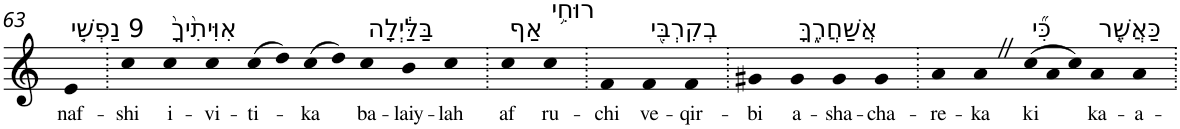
**kern	**text
*part1	*part1
*staff1	*staff1
*I"Piano	*
*I'Pno	*
!!LO:PB:g=z
*clefG2	*
*k[]	*
=63	=63
!LO:TX:a:t=9 נַפְשִׁ֤י	!
!	!LO:LY:b
4e	naf-
=64.	=64.
!	!LO:LY:b
4cc	-shi
!LO:TX:a:t=אִוִּיתִ֙יךָ֙	!
!	!LO:LY:b
4cc	i-
!	!LO:LY:b
4cc	-vi-
!	!LO:LY:b
(8cc	-ti-
8dd)	.
!	!LO:LY:b
(8cc	-ka
8dd)	.
!LO:TX:a:t=בַּלַּ֔יְלָה	!
!	!LO:LY:b
4cc	ba-
!	!LO:LY:b
4b	-laiy-
!	!LO:LY:b
4cc	-lah
=65.	=65.
!LO:TX:a:t=אַף	!
!	!LO:LY:b
4cc	af
!LO:TX:a:t=רוּחִ֥י	!
!	!LO:LY:b
4cc	ru-
=66.	=66.
!	!LO:LY:b
4f	-chi
!LO:TX:a:t=בְקִרְבִּ֖י	!
!	!LO:LY:b
4f	ve-
!	!LO:LY:b
4f	-qir-
=67.	=67.
!	!LO:LY:b
4g#X	-bi
!LO:TX:a:t=אֲשַׁחֲרֶ֑ךָּ	!
!	!LO:LY:b
4g#	a-
!	!LO:LY:b
4g#	-sha-
!	!LO:LY:b
4g#	-cha-
=68.	=68.
!	!LO:LY:b
4a	-re-
!	!LO:LY:b
4aZ	-ka
!LO:TX:a:t=כִּ֞י	!
!	!LO:LY:b
(12cc	ki
12a	.
12cc)	.
!LO:TX:a:t=כַּאֲשֶׁ֤ר	!
!	!LO:LY:b
4a	ka-
!	!LO:LY:b
4a	-a-
=.	=.
*-	*-
